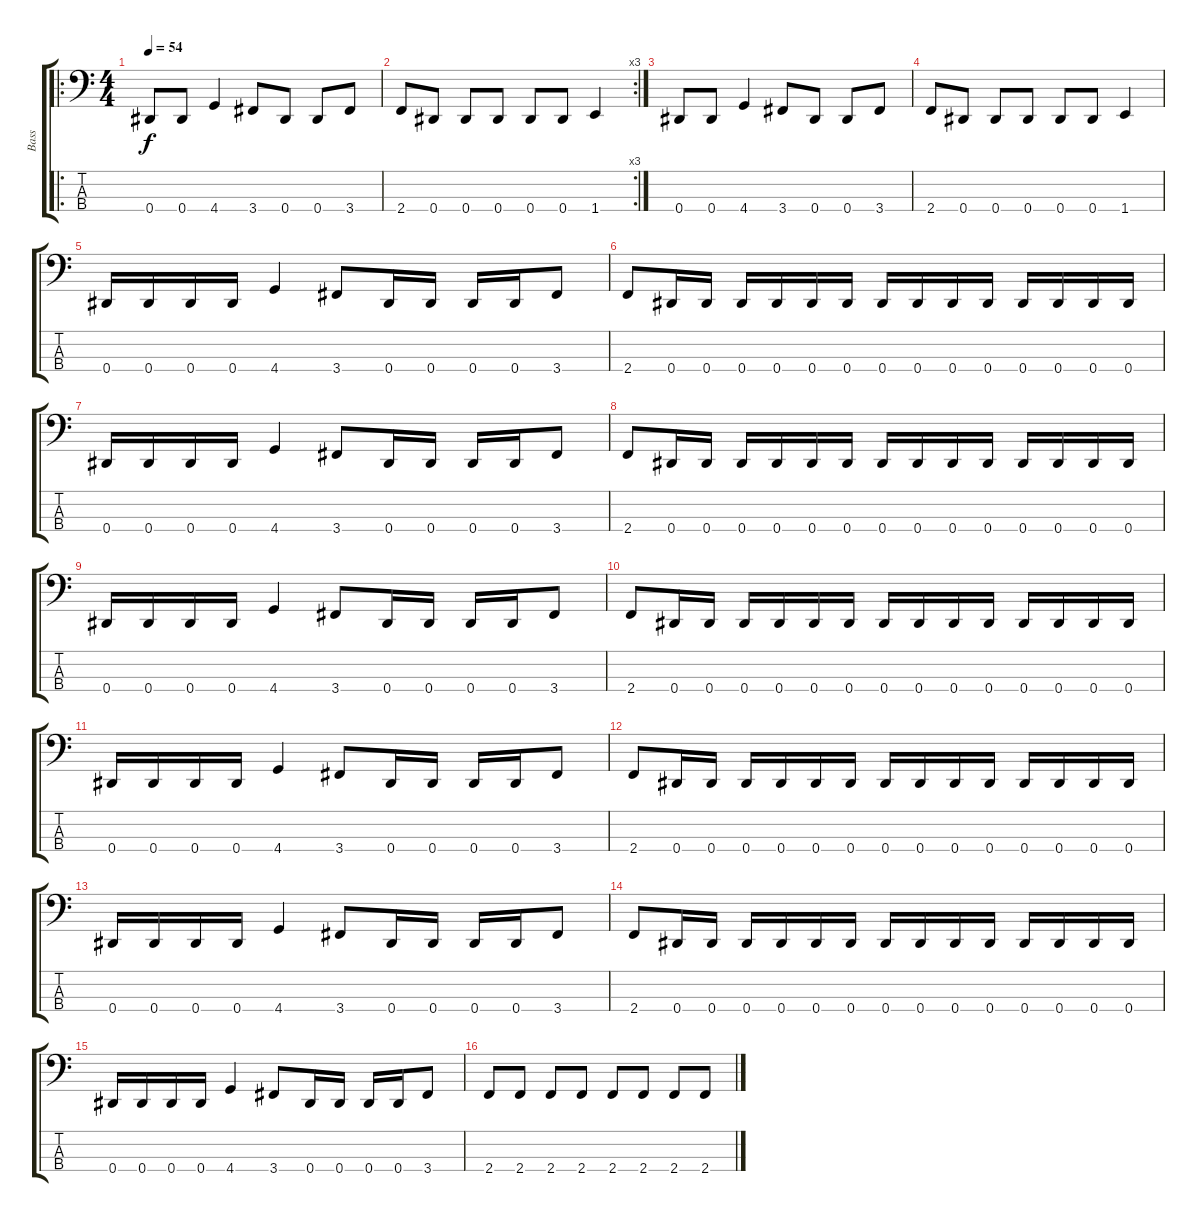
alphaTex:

\track ("Bass" "Bass") {instrument electricbasspick}
\staff {score tabs}
\tuning (Gb2 Db2 Ab1 Eb1) {hide}
\ro
\ts (4 4)
\tempo 54
\clef f4
\ks c
0.4.8{dy f} 0.4.8 4.4.4 3.4.8 0.4.8 0.4.8 3.4.8 |
\rc 3
2.4.8 0.4.8 0.4.8 0.4.8 0.4.8 0.4.8 1.4.4 |
0.4.8 0.4.8 4.4.4 3.4.8 0.4.8 0.4.8 3.4.8 |
2.4.8 0.4.8 0.4.8 0.4.8 0.4.8 0.4.8 1.4.4 |
0.4.16 0.4.16 0.4.16 0.4.16 4.4.4 3.4.8 0.4.16 0.4.16 0.4.16 0.4.16 3.4.8 |
2.4.8 0.4.16 0.4.16 0.4.16 0.4.16 0.4.16 0.4.16 0.4.16 0.4.16 0.4.16 0.4.16 0.4.16 0.4.16 0.4.16 0.4.16 |
0.4.16 0.4.16 0.4.16 0.4.16 4.4.4 3.4.8 0.4.16 0.4.16 0.4.16 0.4.16 3.4.8 |
2.4.8 0.4.16 0.4.16 0.4.16 0.4.16 0.4.16 0.4.16 0.4.16 0.4.16 0.4.16 0.4.16 0.4.16 0.4.16 0.4.16 0.4.16 |
0.4.16 0.4.16 0.4.16 0.4.16 4.4.4 3.4.8 0.4.16 0.4.16 0.4.16 0.4.16 3.4.8 |
2.4.8 0.4.16 0.4.16 0.4.16 0.4.16 0.4.16 0.4.16 0.4.16 0.4.16 0.4.16 0.4.16 0.4.16 0.4.16 0.4.16 0.4.16 |
0.4.16 0.4.16 0.4.16 0.4.16 4.4.4 3.4.8 0.4.16 0.4.16 0.4.16 0.4.16 3.4.8 |
2.4.8 0.4.16 0.4.16 0.4.16 0.4.16 0.4.16 0.4.16 0.4.16 0.4.16 0.4.16 0.4.16 0.4.16 0.4.16 0.4.16 0.4.16 |
0.4.16 0.4.16 0.4.16 0.4.16 4.4.4 3.4.8 0.4.16 0.4.16 0.4.16 0.4.16 3.4.8 |
2.4.8 0.4.16 0.4.16 0.4.16 0.4.16 0.4.16 0.4.16 0.4.16 0.4.16 0.4.16 0.4.16 0.4.16 0.4.16 0.4.16 0.4.16 |
0.4.16 0.4.16 0.4.16 0.4.16 4.4.4 3.4.8 0.4.16 0.4.16 0.4.16 0.4.16 3.4.8 |
2.4.8 2.4.8 2.4.8 2.4.8 2.4.8 2.4.8 2.4.8 2.4.8
